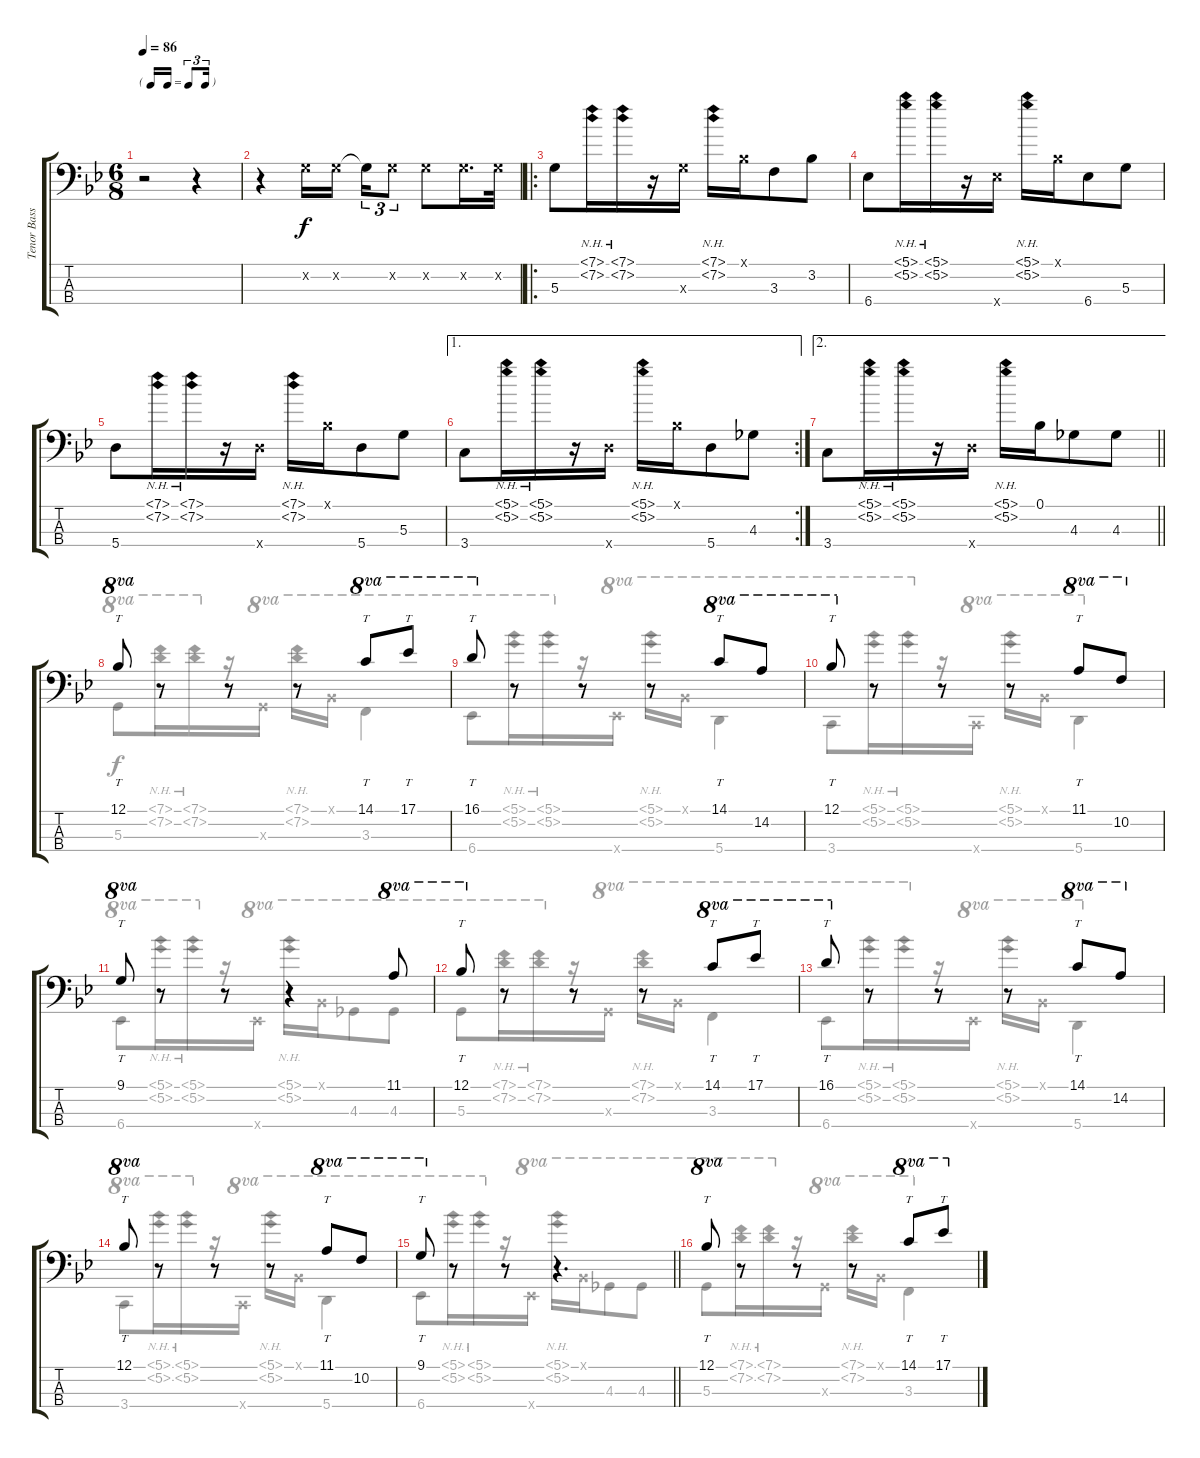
\track ("Tenor Bass, C string down 1 tone" "Tenor Bass") {instrument electricbassfinger}
\staff {score tabs}
\tuning (Bb2 G2 D2 A1) {hide}
\voice
\ts (6 8)
\tf triplet16th
\tempo 86
\clef f4
\ks bb
r.2{dy f instrument electricbassfinger} r.4 |
r.4 0.2{x}.16 0.2{x}.16 0.2{t}.16{tu (3 2)} 0.2{x}.8{tu (3 2)} 0.2{x}.8 0.2{x}.16{d} 0.2{x}.32 |
\ro
5.3.8 (7.1{nh} 7.2{nh}).16 (7.1{nh} 7.2{nh}).16 r.16 5.3{x}.16 (7.1{nh} 7.2{nh}).16 0.1{x}.16 3.3.8 3.2.8 |
6.4.8 (5.1{nh} 5.2{nh}).16 (5.1{nh} 5.2{nh}).16 r.16 6.4{x}.16 (5.1{nh} 5.2{nh}).16 0.1{x}.16 6.4.8 5.3.8 |
5.4.8 (7.1{nh} 7.2{nh}).16 (7.1{nh} 7.2{nh}).16 r.16 5.4{x}.16 (7.1{nh} 7.2{nh}).16 0.1{x}.16 5.4.8 5.3.8 |
\ae 1
\rc 2
3.4.8 (5.1{nh} 5.2{nh}).16 (5.1{nh} 5.2{nh}).16 r.16 5.4{x}.16 (5.1{nh} 5.2{nh}).16 0.1{x}.16 5.4.8 4.3.8 |
\ae 2
\barLineRight lightlight
3.4.8 (5.1{nh} 5.2{nh}).16 (5.1{nh} 5.2{nh}).16 r.16 5.4{x}.16 (5.1{nh} 5.2{nh}).16 0.1.16 4.3.8 4.3.8 |
12.1.8{tt ot 8va} r.8 r.8 r.8 14.1.8{tt ot 8va} 17.1.8{tt ot 8va} |
16.1.8{tt ot 8va} r.8 r.8 r.8 14.1.8{tt ot 8va} 14.2.8{ot 8va} |
12.1.8{tt ot 8va} r.8 r.8 r.8 11.1.8{tt ot 8va} 10.2.8{ot 8va} |
9.1.8{tt ot 8va} r.8 r.8 r.4 11.1.8{ot 8va} |
12.1.8{tt ot 8va} r.8 r.8 r.8 14.1.8{tt ot 8va} 17.1.8{tt ot 8va} |
16.1.8{tt ot 8va} r.8 r.8 r.8 14.1.8{tt ot 8va} 14.2.8{ot 8va} |
12.1.8{tt ot 8va} r.8 r.8 r.8 11.1.8{tt ot 8va} 10.2.8{ot 8va} |
\barLineRight lightlight
9.1.8{tt ot 8va} r.8 r.8 r.4{d} |
12.1.8{tt ot 8va} r.8 r.8 r.8 14.1.8{tt ot 8va} 17.1.8{tt ot 8va}
\voice
\clef f4
\ottava regular
\simile none
\ks bb
|
|
|
|
|
|
\barLineRight lightlight
|
5.3.8{ot 8va} (7.1{nh} 7.2{nh}).16{ot 8va} (7.1{nh} 7.2{nh}).16{ot 8va} r.16 5.3{x}.16{ot 8va} (7.1{nh} 7.2{nh}).16{ot 8va} 0.1{x}.16{ot 8va} 3.3.4{ot 8va} |
6.4.8{ot 8va} (5.1{nh} 5.2{nh}).16{ot 8va} (5.1{nh} 5.2{nh}).16{ot 8va} r.16 6.4{x}.16{ot 8va} (5.1{nh} 5.2{nh}).16{ot 8va} 0.1{x}.16{ot 8va} 5.4.4{ot 8va} |
3.4.8{ot 8va} (5.1{nh} 5.2{nh}).16{ot 8va} (5.1{nh} 5.2{nh}).16{ot 8va} r.16 3.4{x}.16{ot 8va} (5.1{nh} 5.2{nh}).16{ot 8va} 0.1{x}.16{ot 8va} 5.4.4{ot 8va} |
6.4.8{ot 8va} (5.1{nh} 5.2{nh}).16{ot 8va} (5.1{nh} 5.2{nh}).16{ot 8va} r.16 6.4{x}.16{ot 8va} (5.1{nh} 5.2{nh}).16{ot 8va} 0.1{x}.16{ot 8va} 4.3.8{ot 8va} 4.3.8{ot 8va} |
5.3.8{ot 8va} (7.1{nh} 7.2{nh}).16{ot 8va} (7.1{nh} 7.2{nh}).16{ot 8va} r.16 5.3{x}.16{ot 8va} (7.1{nh} 7.2{nh}).16{ot 8va} 0.1{x}.16{ot 8va} 3.3.4{ot 8va} |
6.4.8{ot 8va} (5.1{nh} 5.2{nh}).16{ot 8va} (5.1{nh} 5.2{nh}).16{ot 8va} r.16 6.4{x}.16{ot 8va} (5.1{nh} 5.2{nh}).16{ot 8va} 0.1{x}.16{ot 8va} 5.4.4{ot 8va} |
3.4.8{ot 8va} (5.1{nh} 5.2{nh}).16{ot 8va} (5.1{nh} 5.2{nh}).16{ot 8va} r.16 3.4{x}.16{ot 8va} (5.1{nh} 5.2{nh}).16{ot 8va} 0.1{x}.16{ot 8va} 5.4.4{ot 8va} |
\barLineRight lightlight
6.4.8{ot 8va} (5.1{nh} 5.2{nh}).16{ot 8va} (5.1{nh} 5.2{nh}).16{ot 8va} r.16 6.4{x}.16{ot 8va} (5.1{nh} 5.2{nh}).16{ot 8va} 0.1{x}.16{ot 8va} 4.3.8{ot 8va} 4.3.8{ot 8va} |
5.3.8{ot 8va} (7.1{nh} 7.2{nh}).16{ot 8va} (7.1{nh} 7.2{nh}).16{ot 8va} r.16 5.3{x}.16{ot 8va} (7.1{nh} 7.2{nh}).16{ot 8va} 0.1{x}.16{ot 8va} 3.3.4{ot 8va}
